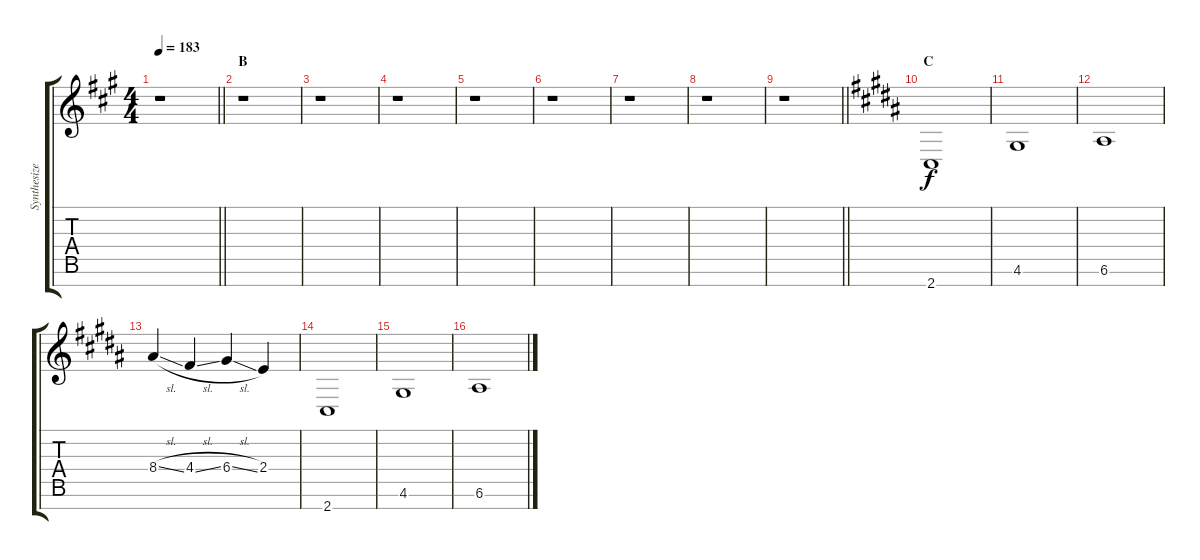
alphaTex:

\track ("Synthesizer" "Synthesize") {instrument lead1square}
\staff {score tabs}
\tuning (E5 B4 G4 D4 A3 E3 B2) {hide}
\ts (4 4)
\tempo 183
\clef g2
\barLineRight lightlight
\ks a
r.1{dy f} |
\section ("" "B")
r.1 |
r.1 |
r.1 |
r.1 |
r.1 |
r.1 |
r.1 |
\barLineRight lightlight
r.1 |
\section ("" "C")
\ks b
2.7.1 |
4.6.1 |
6.6.1 |
8.4{sl}.4 4.4{sl}.4 6.4{sl}.4 2.4.4 |
2.7.1 |
4.6.1 |
6.6.1
